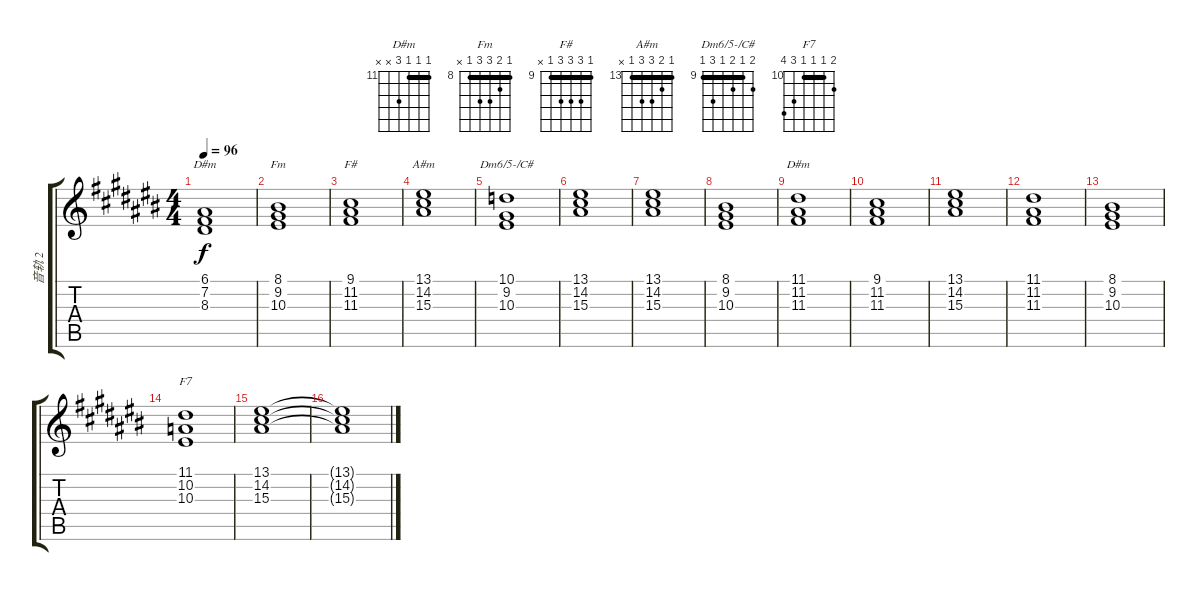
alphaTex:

\track ("音轨 2" "音轨 2") {instrument stringensemble1}
\staff {score tabs}
\tuning (E4 B3 G3 D3 A2 E2) {hide}
\chord ("D#m" 6 7 8 8 6 x) {firstfret 6 barre 6}
\chord ("Fm" 8 9 10 10 8 x) {firstfret 8 barre 8}
\chord ("F#" 9 11 11 11 9 x) {firstfret 9 barre 9}
\chord ("A#m" 13 14 15 15 13 x) {firstfret 13 barre 13}
\chord ("Dm6/5-/C#" 10 9 10 9 11 9) {firstfret 9 barre 9}
\chord ("D#m" 11 11 11 13 x x) {firstfret 11 barre 11}
\chord ("F7" 11 10 10 10 12 13) {firstfret 10 barre 10}
\ts (4 4)
\tempo 96
\clef g2
\ks c#
(6.1 7.2 8.3).1{ch "D#m" dy f} |
(8.1 9.2 10.3).1{ch "Fm"} |
(9.1 11.2 11.3).1{ch "F#"} |
(13.1 14.2 15.3).1{ch "A#m"} |
(10.1 9.2 10.3).1{ch "Dm6/5-/C#"} |
(13.1 14.2 15.3).1 |
(13.1 14.2 15.3).1 |
(8.1 9.2 10.3).1 |
(11.1 11.2 11.3).1{ch "D#m"} |
(9.1 11.2 11.3).1 |
(13.1 14.2 15.3).1 |
(11.1 11.2 11.3).1 |
(8.1 9.2 10.3).1 |
(11.1 10.2 10.3).1{ch "F7"} |
(13.1 14.2 15.3).1 |
(13.1{t} 14.2{t} 15.3{t}).1
